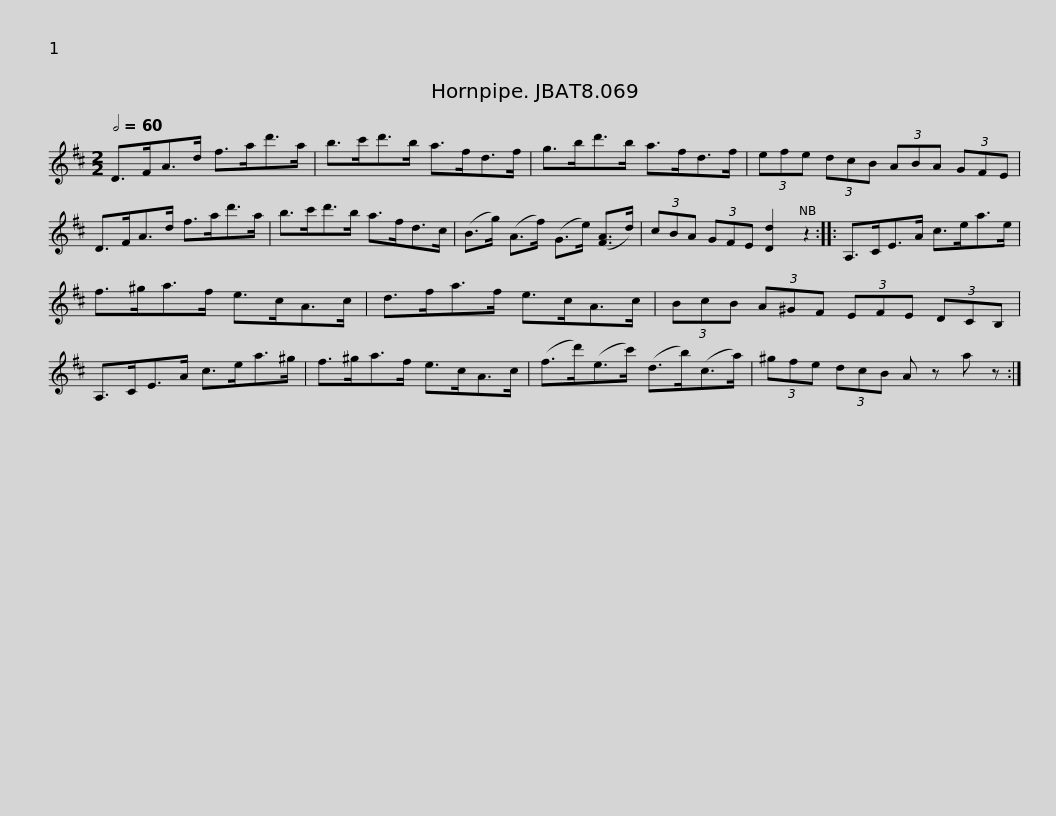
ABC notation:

X:1
L:1/8
Q:1/2=60
M:2/2
I:linebreak $
K:D
V:1 treble
V:1
 D>FA>d f>ad'>a | b>c'd'>b a>fd>f | g>bd'>b a>fd>f | (3efe (3dcB (3ABA (3GFE |$ D>FA>d f>ad'>a | %5
 b>c'd'>b a>fd>c | (B>g) (A>f) (G>e) ([FA]>d) | (3cBA (3GFE [Dd]2 z2 ::$ A,>CE>A c>ea>e | f>^ga>f e>cA>c | %10
 d>fa>f e>cA>c | (3BcB (3A^GF (3EFE (3DCB, |$ A,>CE>A c>ea>^g | f>^ga>f e>cA>c | (f>d')(e>c') (d>b)(c>a) | %15
 (3^gfe (3dcB A z a z :| %16
